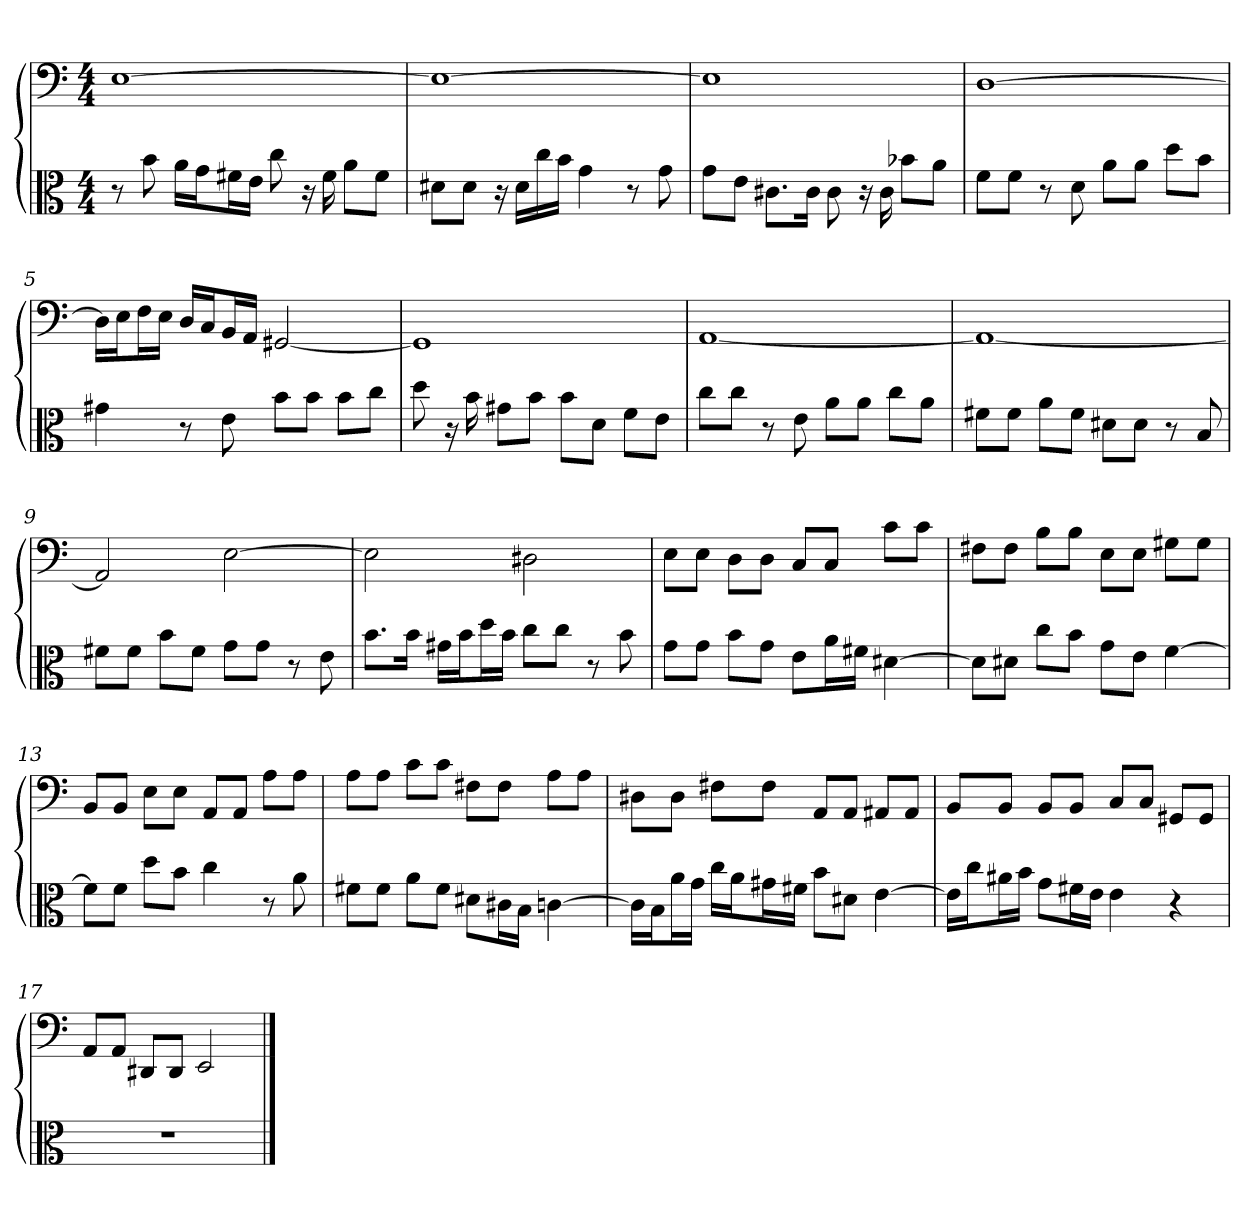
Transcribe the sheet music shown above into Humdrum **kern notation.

**kern	**kern
*part1	*part1
*staff2	*staff1
*clefC3	*clefF4
*k[]	*k[]
*a:	*a:
*M4/4	*M4/4
=1	=1
8r	[1E
8b	.
16a\LL	.
16g\J	.
16f#X\L	.
16e\JJ	.
8cc	.
16r	.
16f#	.
8a\L	.
8f#\J	.
=2	=2
8d#X\L	1E_
8d#\J	.
16r	.
16d#\LL	.
16cc\	.
16b\JJ	.
4g	.
8r	.
8g	.
=3	=3
8g\L	1E]
8e\J	.
8.c#X\L	.
16c#\Jk	.
8c#	.
16r	.
16c#	.
8b-X\L	.
8a\J	.
=4	=4
8f\L	[1D
8f\J	.
8r	.
8d	.
8a\L	.
8a\J	.
8dd\L	.
8b\J	.
=5	=5
4g#X	16D\LL]
.	16E\J
.	16F\L
.	16E\JJ
8r	16D/LL
.	16C/J
8e	16BB/L
.	16AA/JJ
8b\L	[2GG#X
8b\J	.
8b\L	.
8cc\J	.
=6	=6
8dd	1GG#]
16r	.
16b	.
8g#X\L	.
8b\J	.
8b\L	.
8d\J	.
8f\L	.
8e\J	.
=7	=7
8cc\L	[1AA
8cc\J	.
8r	.
8e	.
8a\L	.
8a\J	.
8cc\L	.
8a\J	.
=8	=8
8f#X\L	1AA_
8f#\J	.
8a\L	.
8f#\J	.
8d#X\L	.
8d#\J	.
8r	.
8B	.
=9	=9
8f#X\L	2AA]
8f#\J	.
8b\L	.
8f#\J	.
8g\L	[2E
8g\J	.
8r	.
8e	.
=10	=10
8.b\L	2E]
16b\Jk	.
16g#X\LL	.
16b\J	.
16dd\L	.
16b\JJ	.
8cc\L	2D#X
8cc\J	.
8r	.
8b	.
=11	=11
8g\L	8E\L
8g\J	8E\J
8b\L	8D\L
8g\J	8D\J
8e\L	8C/L
16a\L	8C/J
16f#X\JJ	.
[4d#X	8c\L
.	8c\J
=12	=12
8d#\L]	8F#X\L
8d#X\J	8F#\J
8cc\L	8B\L
8b\J	8B\J
8g\L	8E\L
8e\J	8E\J
[4f	8G#X\L
.	8G#\J
=13	=13
8f\L]	8BB/L
8f\J	8BB/J
8dd\L	8E\L
8b\J	8E\J
4cc	8AA/L
.	8AA/J
8r	8A\L
8a	8A\J
=14	=14
8f#X\L	8A\L
8f#\J	8A\J
8a\L	8c\L
8f#\J	8c\J
8d#X\L	8F#X\L
16c#X\L	8F#\J
16B\JJ	.
[4cn	8A\L
.	8A\J
=15	=15
16c\LL]	8D#X\L
16B\J	.
16a\L	8D#\J
16g\JJ	.
16cc\LL	8F#X\L
16a\J	.
16g#X\L	8F#\J
16f#X\JJ	.
8b\L	8AA/L
8d#X\J	8AA/J
[4e	8AA#X/L
.	8AA#/J
=16	=16
16e\LL]	8BB/L
16cc\J	.
16a#X\L	8BB/J
16b\JJ	.
8g\L	8BB/L
16f#X\L	8BB/J
16e\JJ	.
4e	8C/L
.	8C/J
4r	8GG#X/L
.	8GG#/J
=17	=17
1r	8AA/L
.	8AA/J
.	8DD#X/L
.	8DD#/J
.	2EE
==	==
*-	*-
